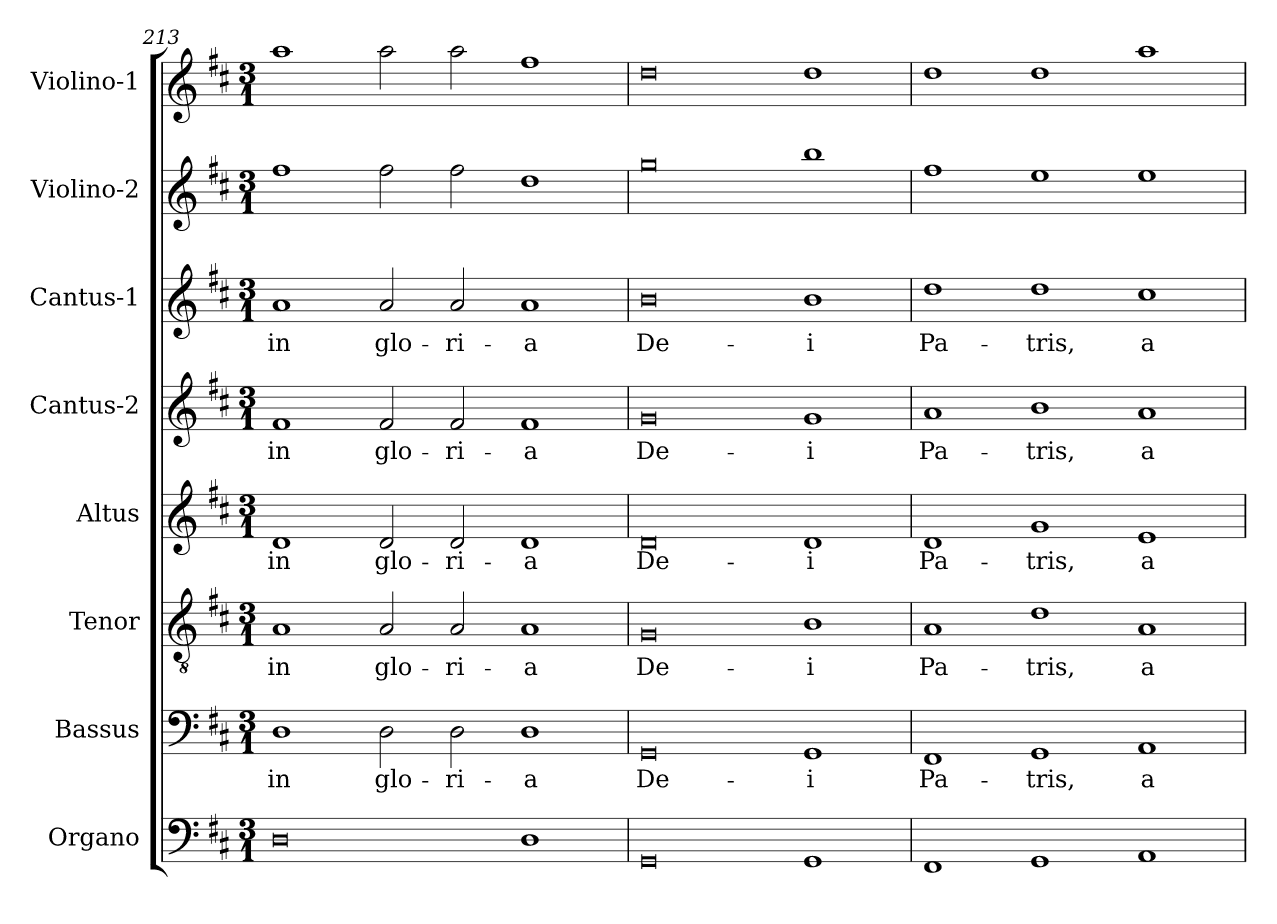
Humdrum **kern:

**kern	**kern	**text	**kern	**text	**kern	**text	**kern	**text	**kern	**text	**kern	**kern
*part8	*part7	*part7	*part6	*part6	*part5	*part5	*part4	*part4	*part3	*part3	*part2	*part1
*staff8	*staff7	*staff7	*staff6	*staff6	*staff5	*staff5	*staff4	*staff4	*staff3	*staff3	*staff2	*staff1
*I"Organo	*I"Bassus	*	*I"Tenor	*	*I"Altus	*	*I"Cantus-2	*	*I"Cantus-1	*	*I"Violino-2	*I"Violino-1
*I'Og	*I'B	*	*I'T	*	*I'A	*	*I'C2	*	*I'C1	*	*I'V2	*I'V1
!!LO:LB:g=z
*clefF4	*clefF4	*	*clefGv2	*	*clefG2	*	*clefG2	*	*clefG2	*	*clefG2	*clefG2
*k[f#c#]	*k[f#c#]	*	*k[f#c#]	*	*k[f#c#]	*	*k[f#c#]	*	*k[f#c#]	*	*k[f#c#]	*k[f#c#]
*D:	*D:	*	*D:	*	*D:	*	*D:	*	*D:	*	*D:	*D:
*M3/1	*M3/1	*	*M3/1	*	*M3/1	*	*M3/1	*	*M3/1	*	*M3/1	*M3/1
=213	=213	=213	=213	=213	=213	=213	=213	=213	=213	=213	=213	=213
!	!	!LO:LY:b	!	!	!	!	!	!	!	!	!	!
!	!	!	!	!LO:LY:b	!	!	!	!	!	!	!	!
!	!	!	!	!	!	!LO:LY:b	!	!	!	!	!	!
!	!	!	!	!	!	!	!	!LO:LY:b	!	!	!	!
!	!	!	!	!	!	!	!	!	!	!LO:LY:b	!	!
0D	1D	in	1A	in	1d	in	1f#	in	1a	in	1ff#	1aa
!	!	!LO:LY:b	!	!	!	!	!	!	!	!	!	!
!	!	!	!	!LO:LY:b	!	!	!	!	!	!	!	!
!	!	!	!	!	!	!LO:LY:b	!	!	!	!	!	!
!	!	!	!	!	!	!	!	!LO:LY:b	!	!	!	!
!	!	!	!	!	!	!	!	!	!	!LO:LY:b	!	!
.	2D\	glo-	2A/	glo-	2d/	glo-	2f#/	glo-	2a/	glo-	2ff#\	2aa\
!	!	!LO:LY:b	!	!	!	!	!	!	!	!	!	!
!	!	!	!	!LO:LY:b	!	!	!	!	!	!	!	!
!	!	!	!	!	!	!LO:LY:b	!	!	!	!	!	!
!	!	!	!	!	!	!	!	!LO:LY:b	!	!	!	!
!	!	!	!	!	!	!	!	!	!	!LO:LY:b	!	!
.	2D\	-ri-	2A/	-ri-	2d/	-ri-	2f#/	-ri-	2a/	-ri-	2ff#\	2aa\
!	!	!LO:LY:b	!	!	!	!	!	!	!	!	!	!
!	!	!	!	!LO:LY:b	!	!	!	!	!	!	!	!
!	!	!	!	!	!	!LO:LY:b	!	!	!	!	!	!
!	!	!	!	!	!	!	!	!LO:LY:b	!	!	!	!
!	!	!	!	!	!	!	!	!	!	!LO:LY:b	!	!
1D	1D	-a	1A	-a	1d	-a	1f#	-a	1a	-a	1dd	1ff#
=214	=214	=214	=214	=214	=214	=214	=214	=214	=214	=214	=214	=214
!	!	!LO:LY:b	!	!	!	!	!	!	!	!	!	!
!	!	!	!	!LO:LY:b	!	!	!	!	!	!	!	!
!	!	!	!	!	!	!LO:LY:b	!	!	!	!	!	!
!	!	!	!	!	!	!	!	!LO:LY:b	!	!	!	!
!	!	!	!	!	!	!	!	!	!	!LO:LY:b	!	!
0GG	0GG	De-	0G	De-	0d	De-	0g	De-	0b	De-	0gg	0dd
!	!	!LO:LY:b	!	!	!	!	!	!	!	!	!	!
!	!	!	!	!LO:LY:b	!	!	!	!	!	!	!	!
!	!	!	!	!	!	!LO:LY:b	!	!	!	!	!	!
!	!	!	!	!	!	!	!	!LO:LY:b	!	!	!	!
!	!	!	!	!	!	!	!	!	!	!LO:LY:b	!	!
1GG	1GG	-i	1B	-i	1d	-i	1g	-i	1b	-i	1bb	1dd
=215	=215	=215	=215	=215	=215	=215	=215	=215	=215	=215	=215	=215
!	!	!LO:LY:b	!	!	!	!	!	!	!	!	!	!
!	!	!	!	!LO:LY:b	!	!	!	!	!	!	!	!
!	!	!	!	!	!	!LO:LY:b	!	!	!	!	!	!
!	!	!	!	!	!	!	!	!LO:LY:b	!	!	!	!
!	!	!	!	!	!	!	!	!	!	!LO:LY:b	!	!
1FF#	1FF#	Pa-	1A	Pa-	1d	Pa-	1a	Pa-	1dd	Pa-	1ff#	1dd
!	!	!LO:LY:b	!	!	!	!	!	!	!	!	!	!
!	!	!	!	!LO:LY:b	!	!	!	!	!	!	!	!
!	!	!	!	!	!	!LO:LY:b	!	!	!	!	!	!
!	!	!	!	!	!	!	!	!LO:LY:b	!	!	!	!
!	!	!	!	!	!	!	!	!	!	!LO:LY:b	!	!
1GG	1GG	-tris,	1d	-tris,	1g	-tris,	1b	-tris,	1dd	-tris,	1ee	1dd
!	!	!LO:LY:b	!	!	!	!	!	!	!	!	!	!
!	!	!	!	!LO:LY:b	!	!	!	!	!	!	!	!
!	!	!	!	!	!	!LO:LY:b	!	!	!	!	!	!
!	!	!	!	!	!	!	!	!LO:LY:b	!	!	!	!
!	!	!	!	!	!	!	!	!	!	!LO:LY:b	!	!
1AA	1AA	a-	1A	a-	1e	a-	1a	a-	1cc#	a-	1ee	1aa
=	=	=	=	=	=	=	=	=	=	=	=	=
*-	*-	*-	*-	*-	*-	*-	*-	*-	*-	*-	*-	*-
